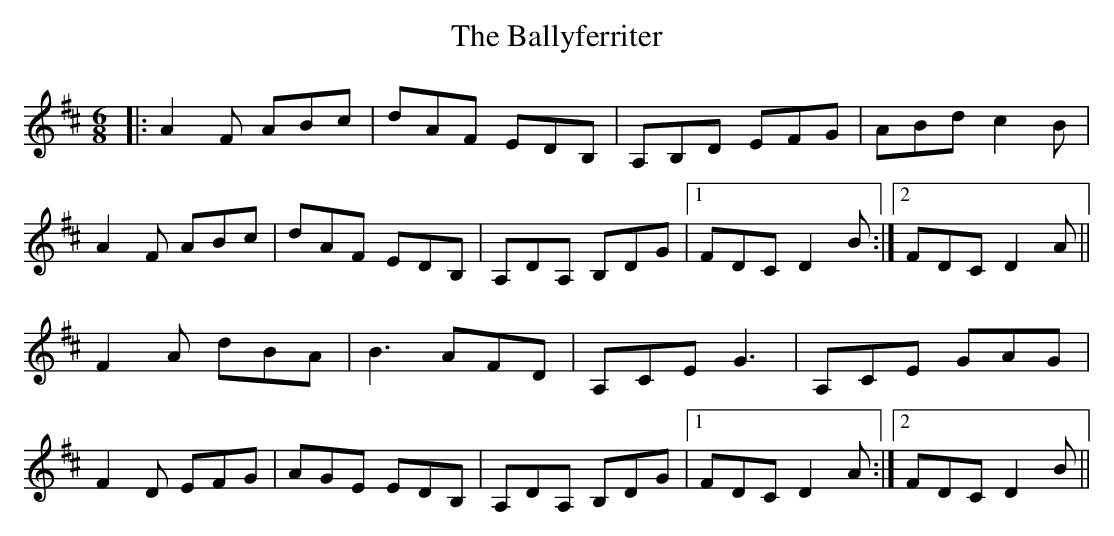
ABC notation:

X:1
T: The Ballyferriter
M: 6/8
L: 1/8
K: Dmaj
|:A2F ABc|dAF EDB,|A,B,D EFG|ABd c2B|
A2F ABc|dAF EDB,|A,DA, B,DG|1 FDC D2B:|2 FDC D2A||
F2A dBA|B3 AFD|A,CE G3|A,CE GAG|
F2D EFG|AGE EDB,|A,DA, B,DG|1 FDC D2A:|2 FDC D2B||
